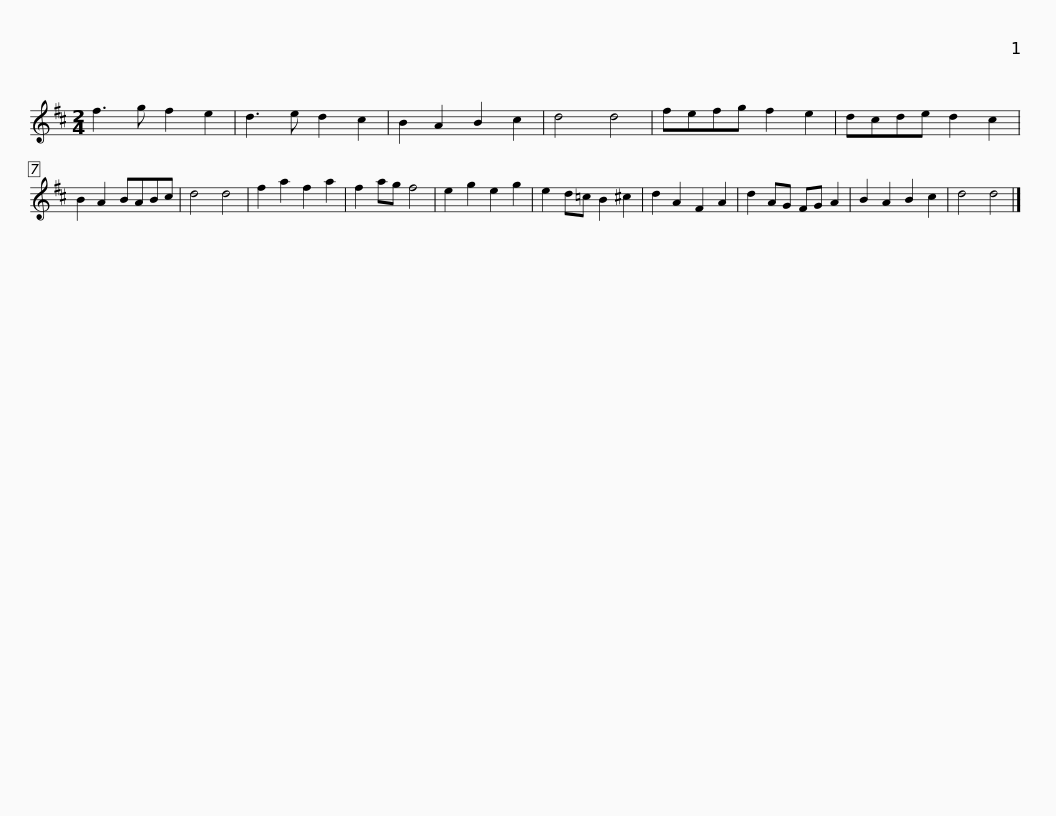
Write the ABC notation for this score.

X:1
L:1/8
M:2/4
I:linebreak $
K:D
V:1 treble
V:1
 f3 g f2 e2 | d3 e d2 c2 | B2 A2 B2 c2 | d4 d4 | fefg f2 e2 | %5
 dcde d2 c2 | B2 A2 BABc | d4 d4 | f2 a2 f2 a2 |$ f2 ag f4 | %10
 e2 g2 e2 g2 | e2 d=c B2 ^c2 | d2 A2 F2 A2 | d2 AG FG A2 | B2 A2 B2 c2 | %15
 d4 d4 |] %16
